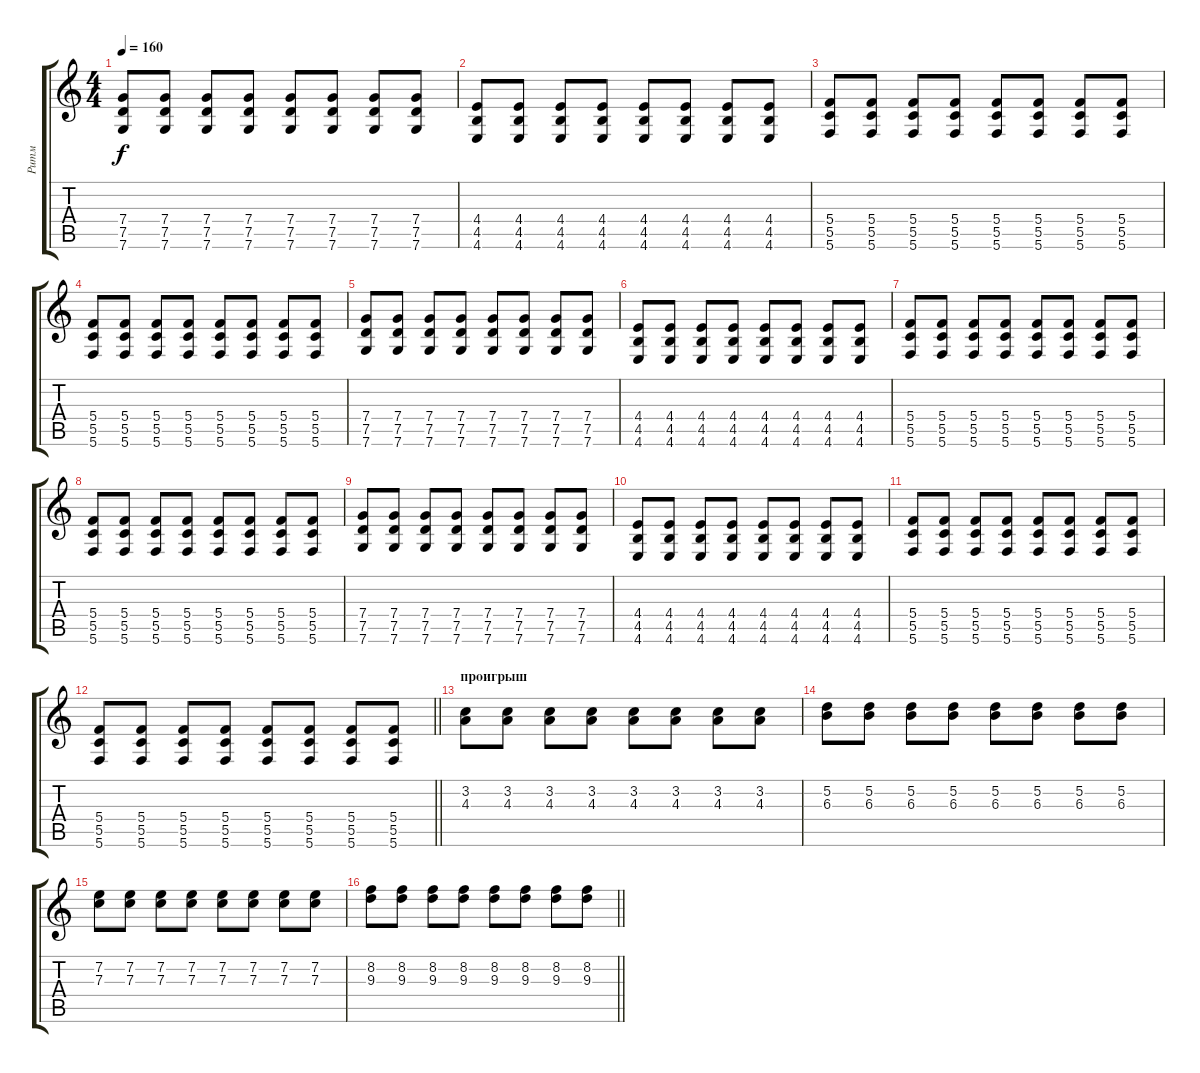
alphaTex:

\track ("Ритм" "Ритм") {instrument distortionguitar}
\staff {score tabs}
\tuning (D4 A3 F3 C3 G2 C2) {hide}
\ts (4 4)
\tempo 160
\clef g2
\ks c
(7.4 7.5 7.6).8{dy f} (7.4 7.5 7.6).8 (7.4 7.5 7.6).8 (7.4 7.5 7.6).8 (7.4 7.5 7.6).8 (7.4 7.5 7.6).8 (7.4 7.5 7.6).8 (7.4 7.5 7.6).8 |
(4.4 4.5 4.6).8 (4.4 4.5 4.6).8 (4.4 4.5 4.6).8 (4.4 4.5 4.6).8 (4.4 4.5 4.6).8 (4.4 4.5 4.6).8 (4.4 4.5 4.6).8 (4.4 4.5 4.6).8 |
(5.4 5.5 5.6).8 (5.4 5.5 5.6).8 (5.4 5.5 5.6).8 (5.4 5.5 5.6).8 (5.4 5.5 5.6).8 (5.4 5.5 5.6).8 (5.4 5.5 5.6).8 (5.4 5.5 5.6).8 |
(5.4 5.5 5.6).8 (5.4 5.5 5.6).8 (5.4 5.5 5.6).8 (5.4 5.5 5.6).8 (5.4 5.5 5.6).8 (5.4 5.5 5.6).8 (5.4 5.5 5.6).8 (5.4 5.5 5.6).8 |
(7.4 7.5 7.6).8 (7.4 7.5 7.6).8 (7.4 7.5 7.6).8 (7.4 7.5 7.6).8 (7.4 7.5 7.6).8 (7.4 7.5 7.6).8 (7.4 7.5 7.6).8 (7.4 7.5 7.6).8 |
(4.4 4.5 4.6).8 (4.4 4.5 4.6).8 (4.4 4.5 4.6).8 (4.4 4.5 4.6).8 (4.4 4.5 4.6).8 (4.4 4.5 4.6).8 (4.4 4.5 4.6).8 (4.4 4.5 4.6).8 |
(5.4 5.5 5.6).8 (5.4 5.5 5.6).8 (5.4 5.5 5.6).8 (5.4 5.5 5.6).8 (5.4 5.5 5.6).8 (5.4 5.5 5.6).8 (5.4 5.5 5.6).8 (5.4 5.5 5.6).8 |
(5.4 5.5 5.6).8 (5.4 5.5 5.6).8 (5.4 5.5 5.6).8 (5.4 5.5 5.6).8 (5.4 5.5 5.6).8 (5.4 5.5 5.6).8 (5.4 5.5 5.6).8 (5.4 5.5 5.6).8 |
(7.4 7.5 7.6).8 (7.4 7.5 7.6).8 (7.4 7.5 7.6).8 (7.4 7.5 7.6).8 (7.4 7.5 7.6).8 (7.4 7.5 7.6).8 (7.4 7.5 7.6).8 (7.4 7.5 7.6).8 |
(4.4 4.5 4.6).8 (4.4 4.5 4.6).8 (4.4 4.5 4.6).8 (4.4 4.5 4.6).8 (4.4 4.5 4.6).8 (4.4 4.5 4.6).8 (4.4 4.5 4.6).8 (4.4 4.5 4.6).8 |
(5.4 5.5 5.6).8 (5.4 5.5 5.6).8 (5.4 5.5 5.6).8 (5.4 5.5 5.6).8 (5.4 5.5 5.6).8 (5.4 5.5 5.6).8 (5.4 5.5 5.6).8 (5.4 5.5 5.6).8 |
\barLineRight lightlight
(5.4 5.5 5.6).8 (5.4 5.5 5.6).8 (5.4 5.5 5.6).8 (5.4 5.5 5.6).8 (5.4 5.5 5.6).8 (5.4 5.5 5.6).8 (5.4 5.5 5.6).8 (5.4 5.5 5.6).8 |
\section ("" "проигрыш")
(3.2 4.3).8 (3.2 4.3).8 (3.2 4.3).8 (3.2 4.3).8 (3.2 4.3).8 (3.2 4.3).8 (3.2 4.3).8 (3.2 4.3).8 |
(5.2 6.3).8 (5.2 6.3).8 (5.2 6.3).8 (5.2 6.3).8 (5.2 6.3).8 (5.2 6.3).8 (5.2 6.3).8 (5.2 6.3).8 |
(7.2 7.3).8 (7.2 7.3).8 (7.2 7.3).8 (7.2 7.3).8 (7.2 7.3).8 (7.2 7.3).8 (7.2 7.3).8 (7.2 7.3).8 |
\barLineRight lightlight
(8.2 9.3).8 (8.2 9.3).8 (8.2 9.3).8 (8.2 9.3).8 (8.2 9.3).8 (8.2 9.3).8 (8.2 9.3).8 (8.2 9.3).8
